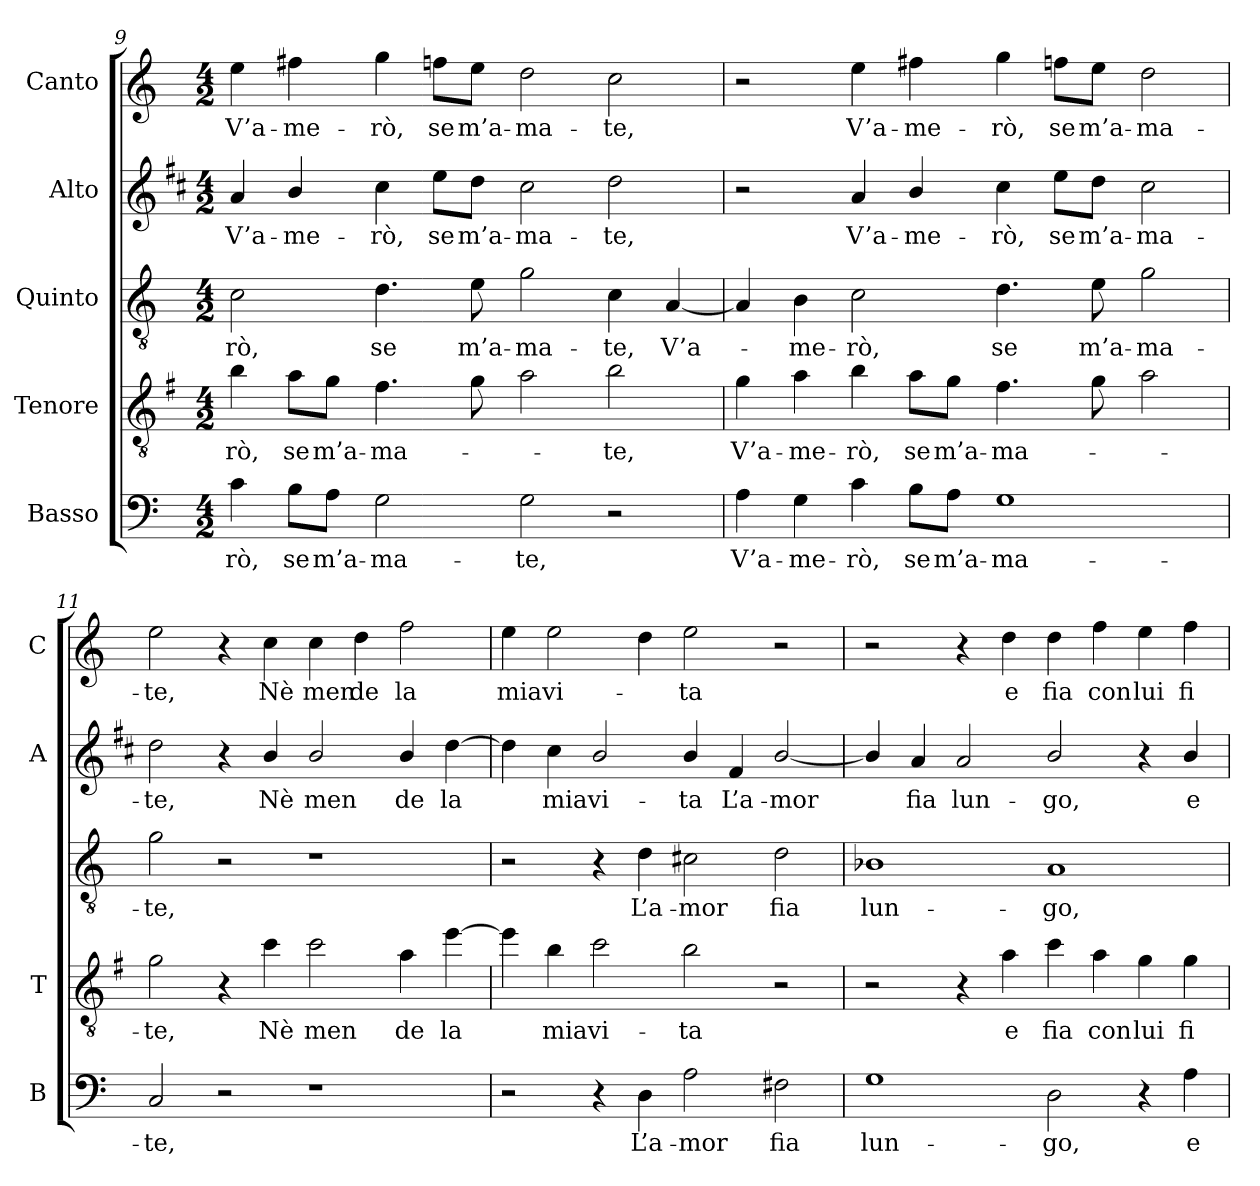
**kern	**text	**kern	**text	**kern	**text	**kern	**text	**kern	**text
*part5	*part5	*part4	*part4	*part3	*part3	*part2	*part2	*part1	*part1
*staff5	*staff5	*staff4	*staff4	*staff3	*staff3	*staff2	*staff2	*staff1	*staff1
*I"Basso	*	*I"Tenore	*	*I"Quinto	*	*I"Alto	*	*I"Canto	*
*I'B	*	*I'T	*	*	*	*I'A	*	*I'C	*
*clefF4	*	*clefGv2	*	*clefGv2	*	*clefG2	*	*clefG2	*
*	*	*ITrd4c7	*	*	*	*ITrd1c2	*	*	*
*k[]	*	*k[]	*	*k[]	*	*k[]	*	*k[]	*
*C:	*	*C:	*	*C:	*	*C:	*	*C:	*
*M4/2	*	*M4/2	*	*M4/2	*	*M4/2	*	*M4/2	*
=9	=9	=9	=9	=9	=9	=9	=9	=9	=9
!	!LO:LY:b	!	!LO:LY:b	!	!LO:LY:b	!	!LO:LY:b	!	!LO:LY:b
4c\	-rò,	4e\	-rò,	2c\	-rò,	4g/	V’a-	4ee\	V’a-
!	!LO:LY:b	!	!LO:LY:b	!	!	!	!LO:LY:b	!	!LO:LY:b
8B\L	se	8d\L	se	.	.	4a/	-me-	4ff#X\	-me-
!	!LO:LY:b	!	!LO:LY:b	!	!	!	!	!	!
8A\J	m’a-	8c\J	m’a-	.	.	.	.	.	.
!	!LO:LY:b	!	!LO:LY:b	!	!LO:LY:b	!	!LO:LY:b	!	!LO:LY:b
2G\	-ma-	4.B\	-ma-	4.d\	se	4b\	-rò,	4gg\	-rò,
!	!	!	!	!	!	!	!LO:LY:b	!	!LO:LY:b
.	.	.	.	.	.	8dd\L	se	8ffn\L	se
!	!	!	!	!	!LO:LY:b	!	!LO:LY:b	!	!LO:LY:b
.	.	8c\	.	8e\	m’a-	8cc\J	m’a-	8ee\J	m’a-
!	!LO:LY:b	!	!	!	!LO:LY:b	!	!LO:LY:b	!	!LO:LY:b
2G\	-te,	2d\	.	2g\	-ma-	2b\	-ma-	2dd\	-ma-
!	!	!	!LO:LY:b	!	!LO:LY:b	!	!LO:LY:b	!	!LO:LY:b
2r	.	2e\	-te,	4c\	-te,	2cc\	-te,	2cc\	-te,
!	!	!	!	!	!LO:LY:b	!	!	!	!
.	.	.	.	[4A/	V’a-	.	.	.	.
=10	=10	=10	=10	=10	=10	=10	=10	=10	=10
!	!LO:LY:b	!	!LO:LY:b	!	!	!	!	!	!
4A\	V’a-	4c\	V’a-	4A/]	.	2r	.	2r	.
!	!LO:LY:b	!	!LO:LY:b	!	!LO:LY:b	!	!	!	!
4G\	-me-	4d\	-me-	4B\	-me-	.	.	.	.
!	!LO:LY:b	!	!LO:LY:b	!	!LO:LY:b	!	!LO:LY:b	!	!LO:LY:b
4c\	-rò,	4e\	-rò,	2c\	-rò,	4g/	V’a-	4ee\	V’a-
!	!LO:LY:b	!	!LO:LY:b	!	!	!	!LO:LY:b	!	!LO:LY:b
8B\L	se	8d\L	se	.	.	4a/	-me-	4ff#X\	-me-
!	!LO:LY:b	!	!LO:LY:b	!	!	!	!	!	!
8A\J	m’a-	8c\J	m’a-	.	.	.	.	.	.
!	!LO:LY:b	!	!LO:LY:b	!	!LO:LY:b	!	!LO:LY:b	!	!LO:LY:b
1G	-ma-	4.B\	-ma-	4.d\	se	4b\	-rò,	4gg\	-rò,
!	!	!	!	!	!	!	!LO:LY:b	!	!LO:LY:b
.	.	.	.	.	.	8dd\L	se	8ffn\L	se
!	!	!	!	!	!LO:LY:b	!	!LO:LY:b	!	!LO:LY:b
.	.	8c\	.	8e\	m’a-	8cc\J	m’a-	8ee\J	m’a-
!	!	!	!	!	!LO:LY:b	!	!LO:LY:b	!	!LO:LY:b
.	.	2d\	.	2g\	-ma-	2b\	-ma-	2dd\	-ma-
!!LO:LB:g=z
=11	=11	=11	=11	=11	=11	=11	=11	=11	=11
!	!LO:LY:b	!	!LO:LY:b	!	!LO:LY:b	!	!LO:LY:b	!	!LO:LY:b
2C/	-te,	2c\	-te,	2g\	-te,	2cc\	-te,	2ee\	-te,
2r	.	4r	.	2r	.	4r	.	4r	.
!	!	!	!LO:LY:b	!	!	!	!LO:LY:b	!	!LO:LY:b
.	.	4f\	Nè	.	.	4a/	Nè	4cc\	Nè
!	!	!	!LO:LY:b	!	!	!	!LO:LY:b	!	!LO:LY:b
1r	.	2f\	men	1r	.	2a/	men	4cc\	men
!	!	!	!	!	!	!	!	!	!LO:LY:b
.	.	.	.	.	.	.	.	4dd\	de
!	!	!	!LO:LY:b	!	!	!	!LO:LY:b	!	!LO:LY:b
.	.	4d\	de	.	.	4a/	de	2ff\	la
!	!	!	!LO:LY:b	!	!	!	!LO:LY:b	!	!
.	.	[4a\	la	.	.	[4cc\	la	.	.
=12	=12	=12	=12	=12	=12	=12	=12	=12	=12
!	!	!	!	!	!	!	!	!	!LO:LY:b
2r	.	4a\]	.	2r	.	4cc\]	.	4ee\	mia
!	!	!	!LO:LY:b	!	!	!	!LO:LY:b	!	!LO:LY:b
.	.	4e\	mia	.	.	4b\	mia	2ee\	vi-
!	!	!	!LO:LY:b	!	!	!	!LO:LY:b	!	!
4r	.	2f\	vi-	4r	.	2a/	vi-	.	.
!	!LO:LY:b	!	!	!	!LO:LY:b	!	!	!	!
4D\	L’a-	.	.	4d\	L’a-	.	.	4dd\	.
!	!LO:LY:b	!	!LO:LY:b	!	!LO:LY:b	!	!LO:LY:b	!	!LO:LY:b
2A\	-mor	2e\	-ta	2c#X\	-mor	4a/	-ta	2ee\	-ta
!	!	!	!	!	!	!	!LO:LY:b	!	!
.	.	.	.	.	.	4e/	L’a-	.	.
!	!LO:LY:b	!	!	!	!LO:LY:b	!	!LO:LY:b	!	!
2F#X\	fia	2r	.	2d\	fia	[2a/	-mor	2r	.
=13	=13	=13	=13	=13	=13	=13	=13	=13	=13
!	!LO:LY:b	!	!	!	!LO:LY:b	!	!	!	!
1G	lun-	2r	.	1B-X	lun-	4a/]	.	2r	.
!	!	!	!	!	!	!	!LO:LY:b	!	!
.	.	.	.	.	.	4g/	fia	.	.
!	!	!	!	!	!	!	!LO:LY:b	!	!
.	.	4r	.	.	.	2g/	lun-	4r	.
!	!	!	!LO:LY:b	!	!	!	!	!	!LO:LY:b
.	.	4d\	e	.	.	.	.	4dd\	e
!	!LO:LY:b	!	!LO:LY:b	!	!LO:LY:b	!	!LO:LY:b	!	!LO:LY:b
2D\	-go,	4f\	fia	1A	-go,	2a/	-go,	4dd\	fia
!	!	!	!LO:LY:b	!	!	!	!	!	!LO:LY:b
.	.	4d\	con	.	.	.	.	4ff\	con
!	!	!	!LO:LY:b	!	!	!	!	!	!LO:LY:b
4r	.	4c\	lui	.	.	4r	.	4ee\	lui
!	!LO:LY:b	!	!LO:LY:b	!	!	!	!LO:LY:b	!	!LO:LY:b
4A\	e	4c\	fi-	.	.	4a/	e	4ff\	fi-
=	=	=	=	=	=	=	=	=	=
*-	*-	*-	*-	*-	*-	*-	*-	*-	*-
